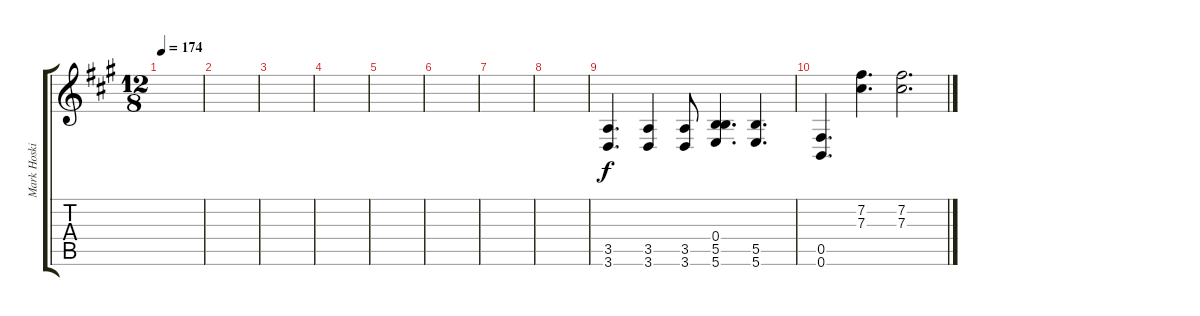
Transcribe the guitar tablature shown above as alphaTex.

\track ("Mark Hosking (Alt. Karn. Tun.)" "Mark Hoski") {instrument overdrivenguitar}
\staff {score tabs}
\tuning (E4 B3 Gb3 B2 Gb2 B1) {hide}
\ts (12 8)
\tempo 174
\clef g2
\ks a
|
|
|
|
|
|
|
|
(3.5 3.6).4{d} (3.5 3.6).4 (3.5 3.6).8 (0.4 5.5 5.6).4{d} (5.5 5.6).4{d} |
(0.5 0.6).4{d} (7.2 7.3).4{d} (7.2 7.3).2{d}
